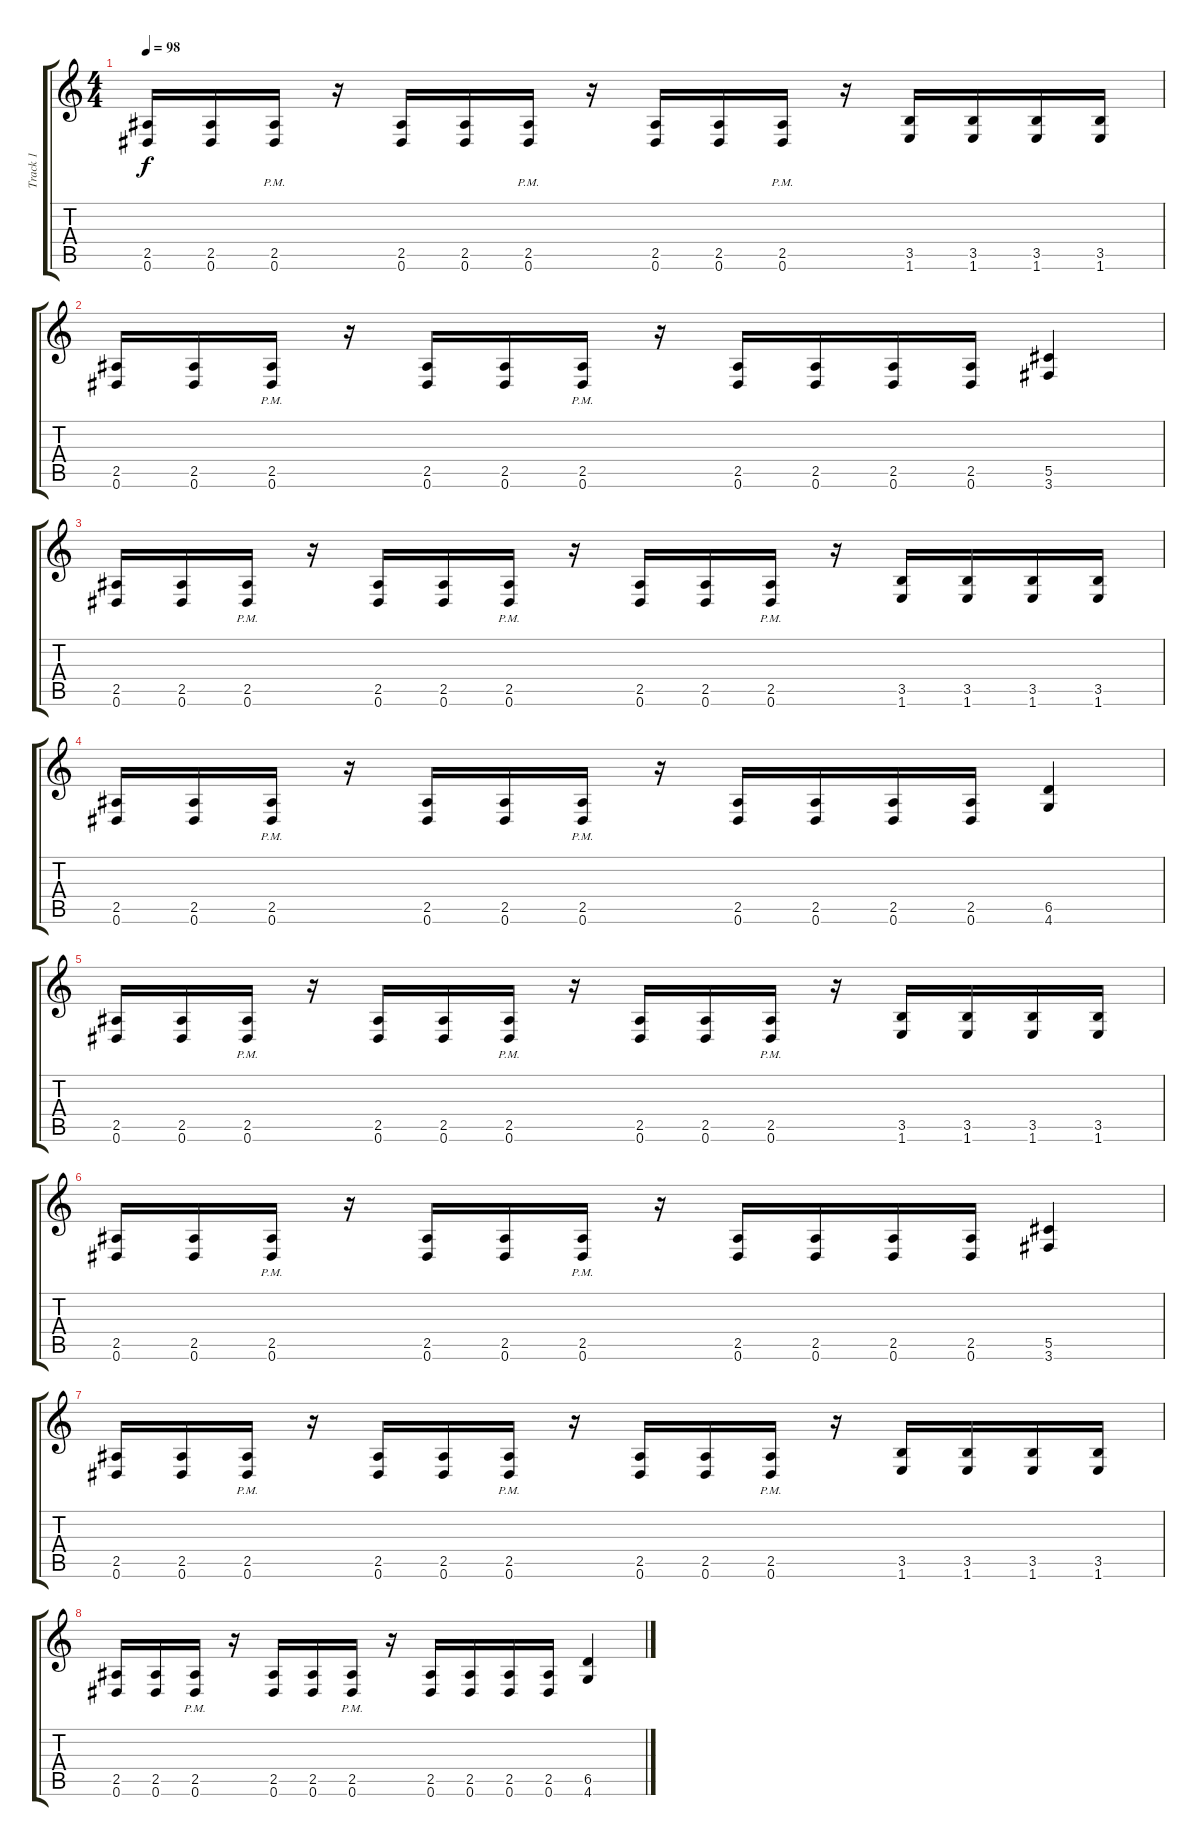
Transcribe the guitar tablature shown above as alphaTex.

\track ("Track 1" "Track 1") {instrument overdrivenguitar}
\staff {score tabs}
\tuning (Eb4 Bb3 Gb3 Db3 Ab2 Eb2) {hide}
\ts (4 4)
\tempo 98
\clef g2
\ks c
(2.5 0.6).16{dy f volume 10} (2.5 0.6).16 (2.5 0.6{pm}).16 r.16 (2.5 0.6).16 (2.5 0.6).16 (2.5 0.6{pm}).16 r.16 (2.5 0.6).16 (2.5 0.6).16 (2.5 0.6{pm}).16 r.16 (3.5 1.6).16 (3.5 1.6).16 (3.5 1.6).16 (3.5 1.6).16 |
(2.5 0.6).16 (2.5 0.6).16 (2.5 0.6{pm}).16 r.16 (2.5 0.6).16 (2.5 0.6).16 (2.5 0.6{pm}).16 r.16 (2.5 0.6).16 (2.5 0.6).16 (2.5 0.6).16 (2.5 0.6).16 (5.5 3.6).4 |
(2.5 0.6).16 (2.5 0.6).16 (2.5 0.6{pm}).16 r.16 (2.5 0.6).16 (2.5 0.6).16 (2.5 0.6{pm}).16 r.16 (2.5 0.6).16 (2.5 0.6).16 (2.5 0.6{pm}).16 r.16 (3.5 1.6).16 (3.5 1.6).16 (3.5 1.6).16 (3.5 1.6).16 |
(2.5 0.6).16 (2.5 0.6).16 (2.5 0.6{pm}).16 r.16 (2.5 0.6).16 (2.5 0.6).16 (2.5 0.6{pm}).16 r.16 (2.5 0.6).16 (2.5 0.6).16 (2.5 0.6).16 (2.5 0.6).16 (6.5 4.6).4 |
(2.5 0.6).16 (2.5 0.6).16 (2.5 0.6{pm}).16 r.16 (2.5 0.6).16 (2.5 0.6).16 (2.5 0.6{pm}).16 r.16 (2.5 0.6).16 (2.5 0.6).16 (2.5 0.6{pm}).16 r.16 (3.5 1.6).16 (3.5 1.6).16 (3.5 1.6).16 (3.5 1.6).16 |
(2.5 0.6).16 (2.5 0.6).16 (2.5 0.6{pm}).16 r.16 (2.5 0.6).16 (2.5 0.6).16 (2.5 0.6{pm}).16 r.16 (2.5 0.6).16 (2.5 0.6).16 (2.5 0.6).16 (2.5 0.6).16 (5.5 3.6).4 |
(2.5 0.6).16 (2.5 0.6).16 (2.5 0.6{pm}).16 r.16 (2.5 0.6).16 (2.5 0.6).16 (2.5 0.6{pm}).16 r.16 (2.5 0.6).16 (2.5 0.6).16 (2.5 0.6{pm}).16 r.16 (3.5 1.6).16 (3.5 1.6).16 (3.5 1.6).16 (3.5 1.6).16 |
(2.5 0.6).16 (2.5 0.6).16 (2.5 0.6{pm}).16 r.16 (2.5 0.6).16 (2.5 0.6).16 (2.5 0.6{pm}).16 r.16 (2.5 0.6).16 (2.5 0.6).16 (2.5 0.6).16 (2.5 0.6).16 (6.5 4.6).4
